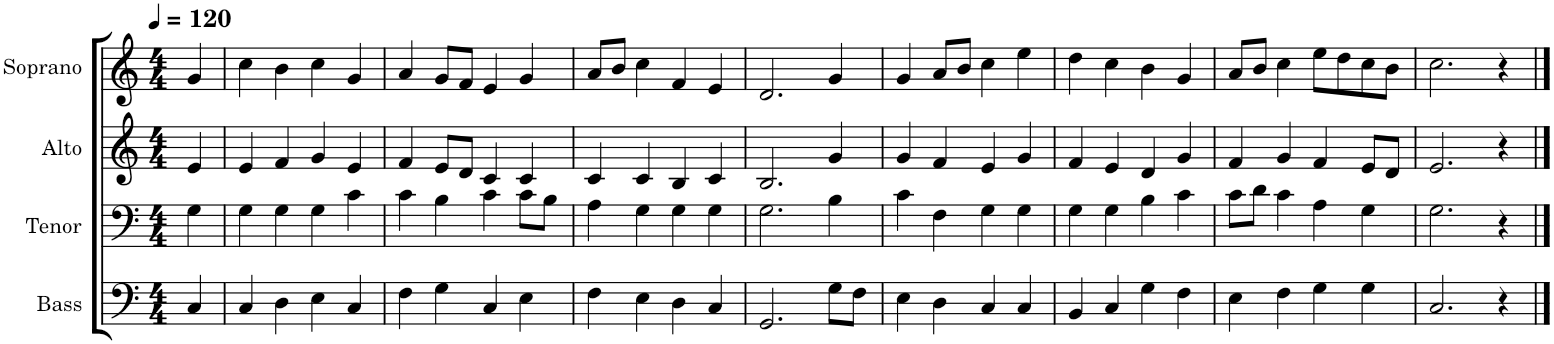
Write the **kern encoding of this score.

**kern	**kern	**kern	**kern
*part4	*part3	*part2	*part1
*staff4	*staff3	*staff2	*staff1
*I"Bass	*I"Tenor	*I"Alto	*I"Soprano
*I'B.	*I'T.	*I'A.	*I'S.
*clefF4	*clefF4	*clefG2	*clefG2
*k[]	*k[]	*k[]	*k[]
*M4/4	*M4/4	*M4/4	*M4/4
*MM120	*MM120	*MM120	*MM120
=	=	=	=
4C/	4G\	4e/	4g/
=1	=1	=1	=1
4C/	4G\	4e/	4cc\
4D\	4G\	4f/	4b\
4E\	4G\	4g/	4cc\
4C/	4c\	4e/	4g/
=2	=2	=2	=2
4F\	4c\	4f/	4a/
4G\	4B\	8e/L	8g/L
.	.	8d/J	8f/J
4C/	4c\	4c/	4e/
4E\	8c\L	4c/	4g/
.	8B\J	.	.
=3	=3	=3	=3
4F\	4A\	4c/	8a/L
.	.	.	8b/J
4E\	4G\	4c/	4cc\
4D\	4G\	4B/	4f/
4C/	4G\	4c/	4e/
=4	=4	=4	=4
2.GG/	2.G\	2.B/	2.d/
8G\L	4B\	4g/	4g/
8F\J	.	.	.
=5	=5	=5	=5
4E\	4c\	4g/	4g/
4D\	4F\	4f/	8a/L
.	.	.	8b/J
4C/	4G\	4e/	4cc\
4C/	4G\	4g/	4ee\
=6	=6	=6	=6
4BB/	4G\	4f/	4dd\
4C/	4G\	4e/	4cc\
4G\	4B\	4d/	4b\
4F\	4c\	4g/	4g/
=7	=7	=7	=7
4E\	8c\L	4f/	8a/L
.	8d\J	.	8b/J
4F\	4c\	4g/	4cc\
4G\	4A\	4f/	8ee\L
.	.	.	8dd\
4G\	4G\	8e/L	8cc\
.	.	8d/J	8b\J
=8	=8	=8	=8
2.C/	2.G\	2.e/	2.cc\
4r	4r	4r	4r
==	==	==	==
*-	*-	*-	*-
